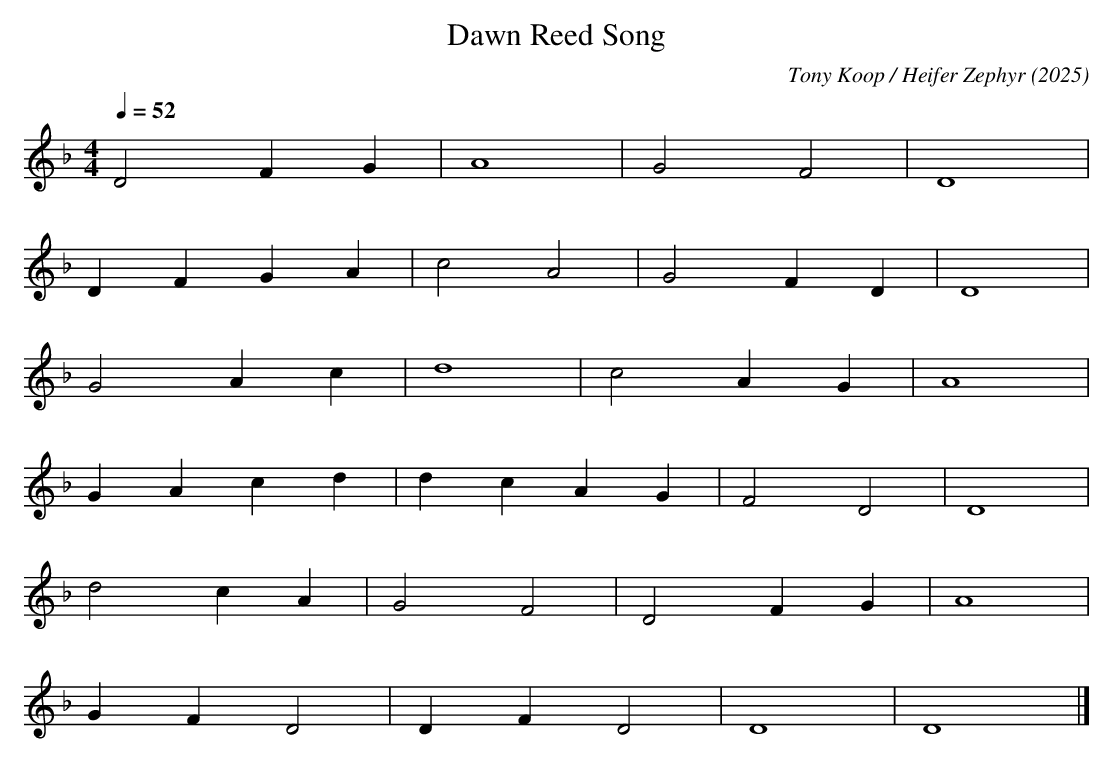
X:1
T:Dawn Reed Song
C:Tony Koop / Heifer Zephyr (2025)
M:4/4
L:1/8
Q:1/4=52
K:Dm
D4 F2 G2 | A8 | G4 F4 | D8 |
D2 F2 G2 A2 | c4 A4 | G4 F2 D2 | D8 |
G4 A2 c2 | d8 | c4 A2 G2 | A8 |
G2 A2 c2 d2 | d2 c2 A2 G2 | F4 D4 | D8 |
d4 c2 A2 | G4 F4 | D4 F2 G2 | A8 |
G2 F2 D4 | D2 F2 D4 | D8 | D8 |]
